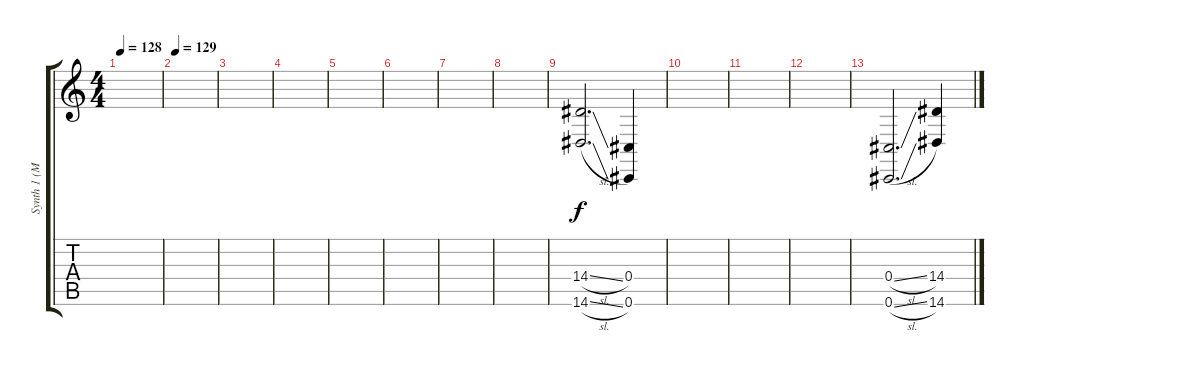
\track ("Synth 1 (Mike)" "Synth 1 (M") {instrument synthbrass2}
\staff {score tabs}
\tuning (Eb4 Bb3 Gb3 Db3 Ab2 Db2) {hide}
\ts (4 4)
\tempo 128
\clef g2
\ks c
|
\tempo 129
|
|
|
|
|
|
|
(14.4{sl} 14.6{sl}).2{d volume 13 instrument fx6goblins} (0.4 0.6).4 |
|
|
|
(0.4{sl} 0.6{sl}).2{d} (14.4 14.6).4
